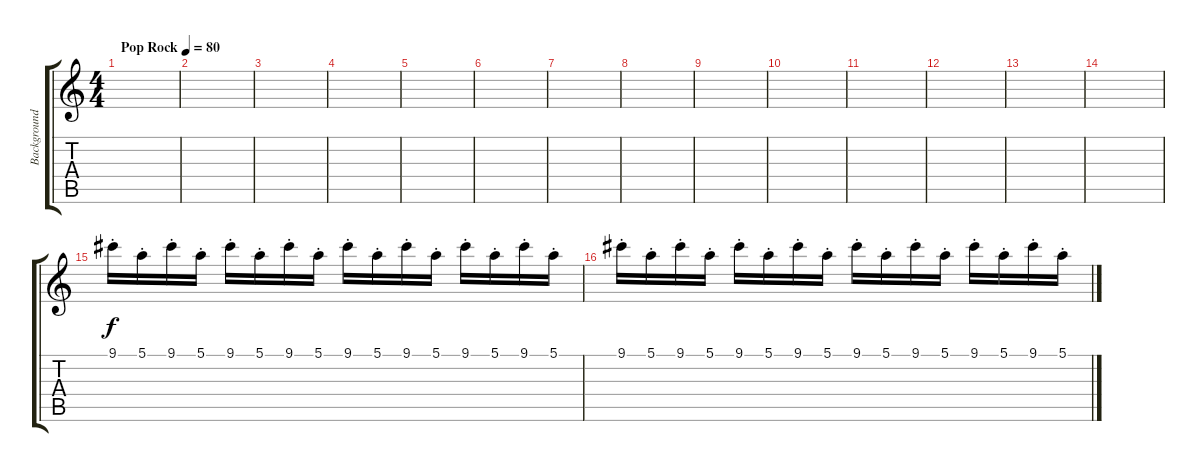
\track ("Background 1" "Background") {instrument overdrivenguitar}
\staff {score tabs}
\tuning (E4 B3 G3 D3 A2 E2) {hide}
\ts (4 4)
\tempo (80 "Pop Rock")
\clef g2
\ks c
|
|
|
|
|
|
|
|
|
|
|
|
|
|
9.1{st}.16 5.1{st}.16 9.1{st}.16 5.1{st}.16 9.1{st}.16 5.1{st}.16 9.1{st}.16 5.1{st}.16 9.1{st}.16 5.1{st}.16 9.1{st}.16 5.1{st}.16 9.1{st}.16 5.1{st}.16 9.1{st}.16 5.1{st}.16 |
9.1{st}.16 5.1{st}.16 9.1{st}.16 5.1{st}.16 9.1{st}.16 5.1{st}.16 9.1{st}.16 5.1{st}.16 9.1{st}.16 5.1{st}.16 9.1{st}.16 5.1{st}.16 9.1{st}.16 5.1{st}.16 9.1{st}.16 5.1{st}.16
